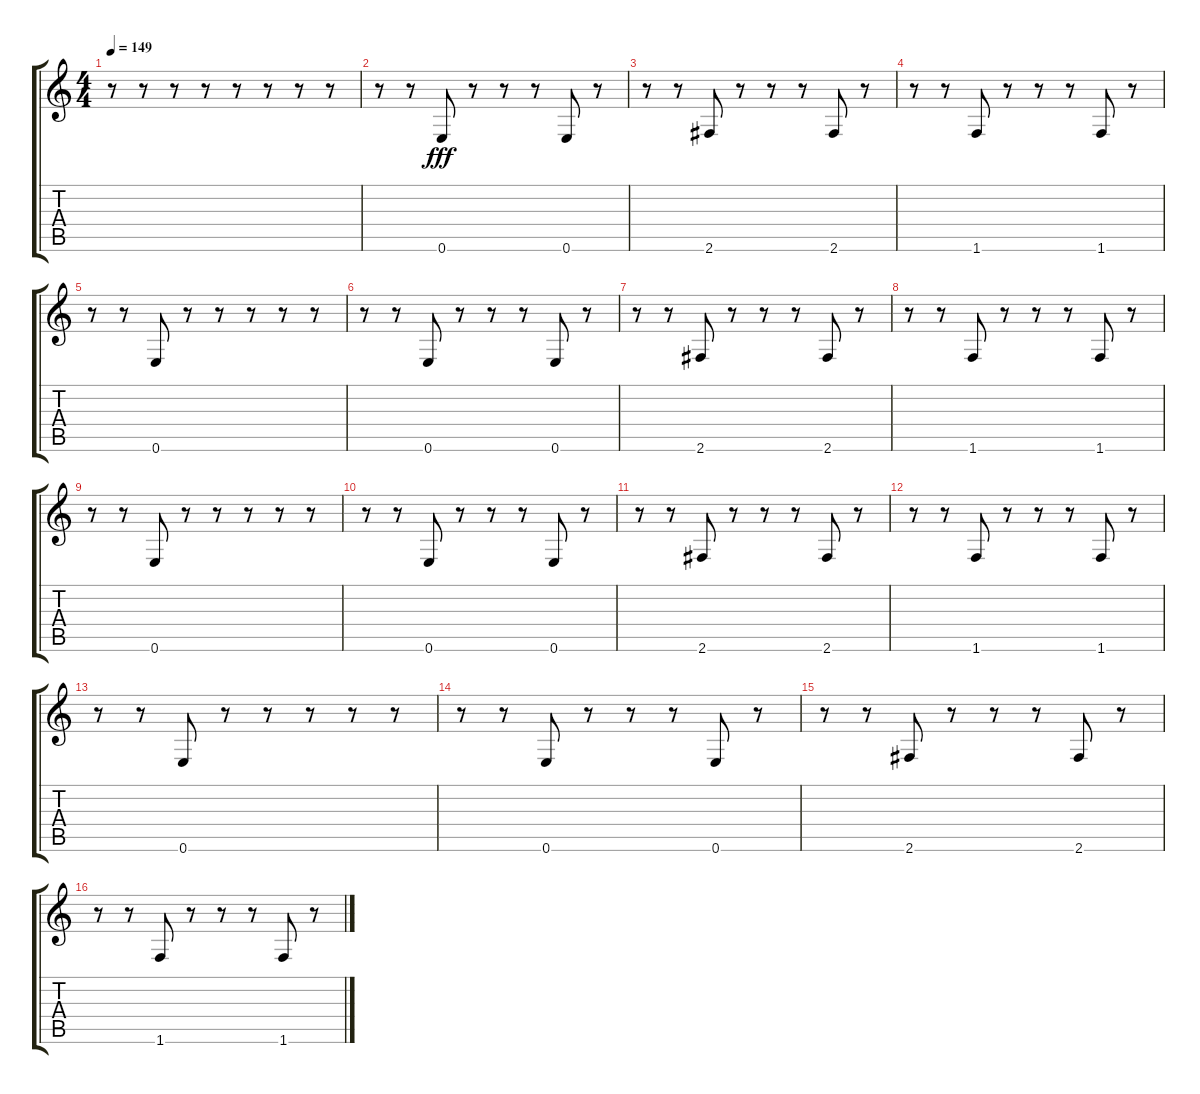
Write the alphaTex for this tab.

\track "" {instrument synthbass2}
\staff {score tabs}
\tuning (E4 B3 G3 D3 A2 E2) {hide}
\ts (4 4)
\tempo 149
\clef g2
\ks c
r.8{dy fff} r.8 r.8 r.8 r.8 r.8 r.8 r.8 |
r.8 r.8 0.6.8 r.8 r.8 r.8 0.6.8 r.8 |
r.8 r.8 2.6.8 r.8 r.8 r.8 2.6.8 r.8 |
r.8 r.8 1.6.8 r.8 r.8 r.8 1.6.8 r.8 |
r.8 r.8 0.6.8 r.8 r.8 r.8 r.8 r.8 |
r.8 r.8 0.6.8 r.8 r.8 r.8 0.6.8 r.8 |
r.8 r.8 2.6.8 r.8 r.8 r.8 2.6.8 r.8 |
r.8 r.8 1.6.8 r.8 r.8 r.8 1.6.8 r.8 |
r.8 r.8 0.6.8 r.8 r.8 r.8 r.8 r.8 |
r.8 r.8 0.6.8 r.8 r.8 r.8 0.6.8 r.8 |
r.8 r.8 2.6.8 r.8 r.8 r.8 2.6.8 r.8 |
r.8 r.8 1.6.8 r.8 r.8 r.8 1.6.8 r.8 |
r.8 r.8 0.6.8 r.8 r.8 r.8 r.8 r.8 |
r.8 r.8 0.6.8 r.8 r.8 r.8 0.6.8 r.8 |
r.8 r.8 2.6.8 r.8 r.8 r.8 2.6.8 r.8 |
r.8 r.8 1.6.8 r.8 r.8 r.8 1.6.8 r.8
